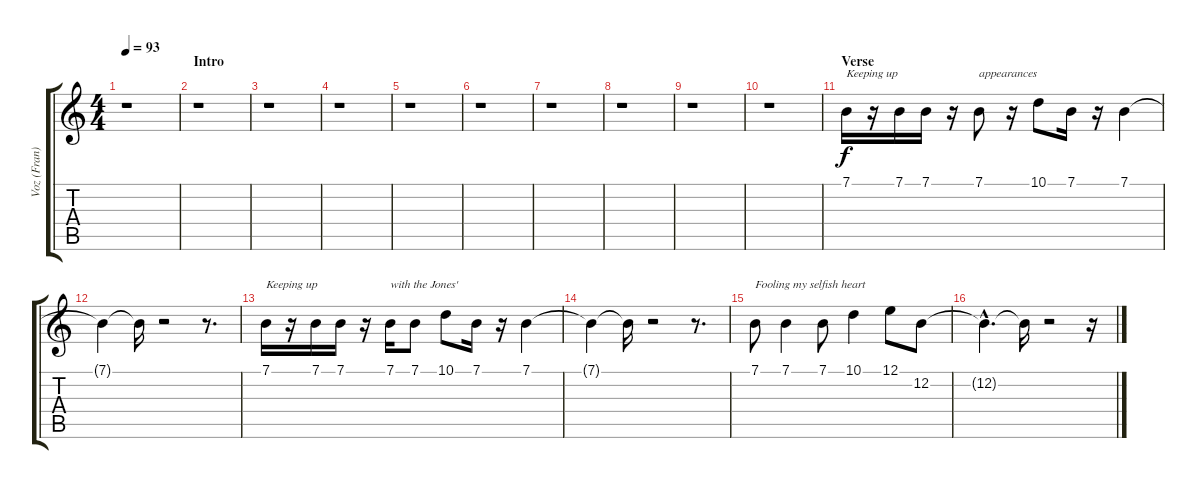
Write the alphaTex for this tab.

\track ("Voz (Fran)" "Voz (Fran)") {instrument tenorsax}
\staff {score tabs}
\tuning (E4 B3 G3 D3 A2 E2) {hide}
\ts (4 4)
\tempo 93
\clef g2
\ks c
r.1{dy f instrument tenorsax} |
\section ("" "Intro")
r.1 |
r.1 |
r.1 |
r.1 |
r.1 |
r.1 |
r.1 |
r.1 |
r.1 |
\section ("" "Verse")
7.1.16{txt "Keeping up"} r.16 7.1.16 7.1.16 r.16 7.1.8{txt "appearances"} r.16 10.1.8 7.1.16 r.16 7.1.4 |
7.1{t}.4 7.1{t}.16 r.2 r.8{d} |
7.1.16{txt "Keeping up"} r.16 7.1.16 7.1.16 r.16 7.1.16{txt "with the Jones'"} 7.1.8 10.1.8 7.1.16 r.16 7.1.4 |
7.1{t}.4 7.1{t}.16 r.2 r.8{d} |
7.1.8{txt "Fooling my selfish heart"} 7.1.4 7.1.8 10.1.4 12.1.8 12.2.8 |
12.2{hac t}.4{d} 12.2{t}.16 r.2 r.16
